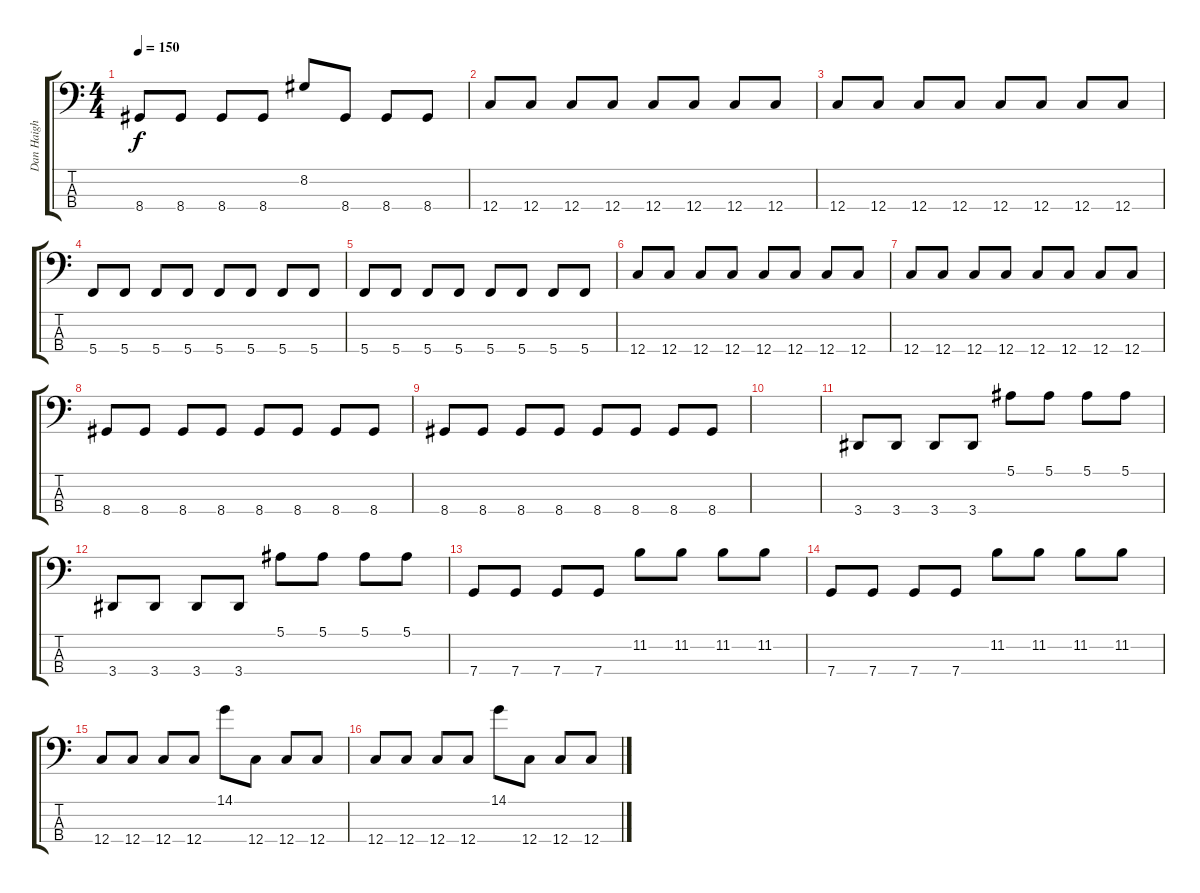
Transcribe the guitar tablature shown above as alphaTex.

\track ("Dan Haigh" "Dan Haigh") {instrument acousticguitarsteel}
\staff {score tabs}
\tuning (F2 C2 G1 C1) {hide}
\ts (4 4)
\tempo 150
\clef f4
\ks c
8.4.8{dy f} 8.4.8 8.4.8 8.4.8 8.2.8 8.4.8 8.4.8 8.4.8 |
12.4.8 12.4.8 12.4.8 12.4.8 12.4.8 12.4.8 12.4.8 12.4.8 |
12.4.8 12.4.8 12.4.8 12.4.8 12.4.8 12.4.8 12.4.8 12.4.8 |
5.4.8 5.4.8 5.4.8 5.4.8 5.4.8 5.4.8 5.4.8 5.4.8 |
5.4.8 5.4.8 5.4.8 5.4.8 5.4.8 5.4.8 5.4.8 5.4.8 |
12.4.8 12.4.8 12.4.8 12.4.8 12.4.8 12.4.8 12.4.8 12.4.8 |
12.4.8 12.4.8 12.4.8 12.4.8 12.4.8 12.4.8 12.4.8 12.4.8 |
8.4.8 8.4.8 8.4.8 8.4.8 8.4.8 8.4.8 8.4.8 8.4.8 |
8.4.8 8.4.8 8.4.8 8.4.8 8.4.8 8.4.8 8.4.8 8.4.8 |
|
3.4.8 3.4.8 3.4.8 3.4.8 5.1.8 5.1.8 5.1.8 5.1.8 |
3.4.8 3.4.8 3.4.8 3.4.8 5.1.8 5.1.8 5.1.8 5.1.8 |
7.4.8 7.4.8 7.4.8 7.4.8 11.2.8 11.2.8 11.2.8 11.2.8 |
7.4.8 7.4.8 7.4.8 7.4.8 11.2.8 11.2.8 11.2.8 11.2.8 |
12.4.8 12.4.8 12.4.8 12.4.8 14.1.8 12.4.8 12.4.8 12.4.8 |
12.4.8 12.4.8 12.4.8 12.4.8 14.1.8 12.4.8 12.4.8 12.4.8
